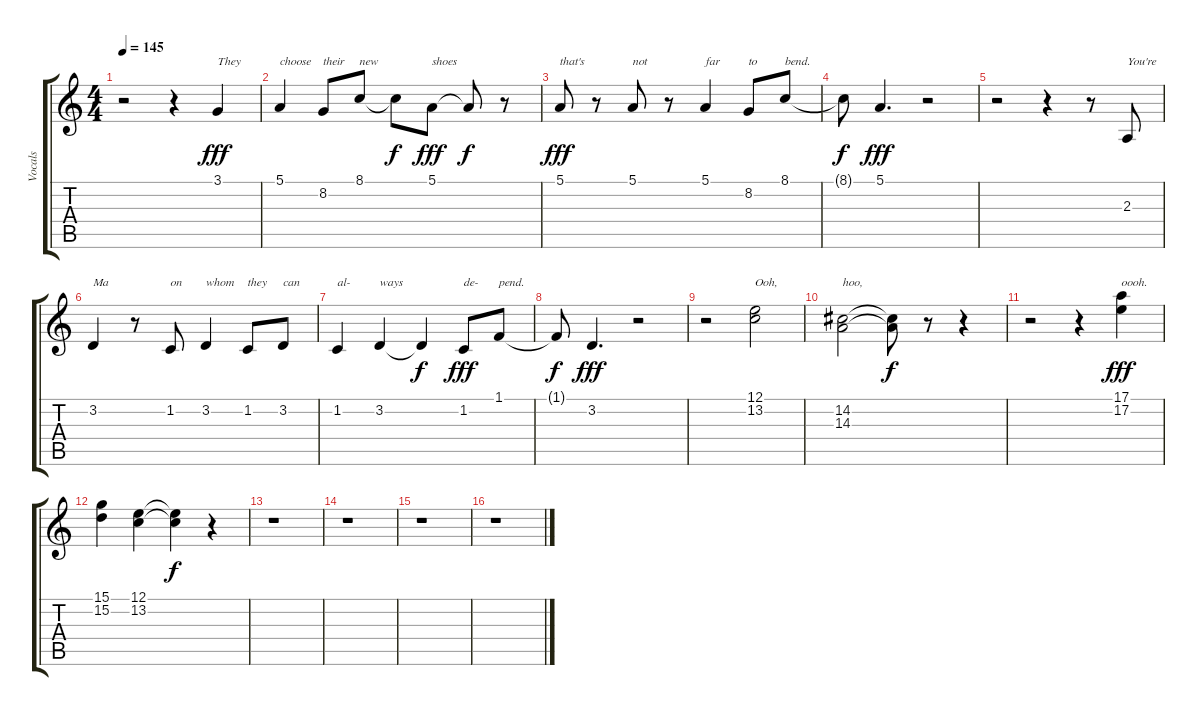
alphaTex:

\track ("Vocals" "Vocals") {instrument lead6voice}
\staff {score tabs}
\tuning (E4 B3 G3 D3 A2 E2) {hide}
\ts (4 4)
\tempo 145
\clef g2
\ks c
r.2{dy f} r.4 3.1.4{txt "They" dy fff} |
5.1.4{txt "choose"} 8.2.8{txt "their"} 8.1.8{txt "new"} 8.1{t}.8{dy f} 5.1.8{txt "shoes" dy fff} 5.1{t}.8{dy f} r.8 |
5.1.8{txt "that's" dy fff} r.8 5.1.8{txt "not"} r.8 5.1.4{txt "far"} 8.2.8{txt "to"} 8.1.8{txt "bend."} |
8.1{t}.8{dy f} 5.1.4{d dy fff} r.2 |
r.2 r.4 r.8 2.3.8{txt "You're"} |
3.2.4{txt "Ma"} r.8 1.2.8{txt "on"} 3.2.4{txt "whom"} 1.2.8{txt "they"} 3.2.8{txt "can"} |
1.2.4{txt "al-"} 3.2.4{txt "ways"} 3.2{t}.4{dy f} 1.2.8{txt "de-" dy fff} 1.1.8{txt "pend."} |
1.1{t}.8{dy f} 3.2.4{d dy fff} r.2 |
r.2 (12.1 13.2).2{txt "Ooh,"} |
(14.2 14.3).2{txt "hoo,"} (14.2{t} 14.3{t}).8{dy f} r.8 r.4 |
r.2 r.4 (17.1 17.2).4{txt "oooh." dy fff} |
(15.1 15.2).4 (12.1 13.2).4 (12.1{t} 13.2{t}).4{dy f} r.4 |
r.1 |
r.1 |
r.1 |
r.1
